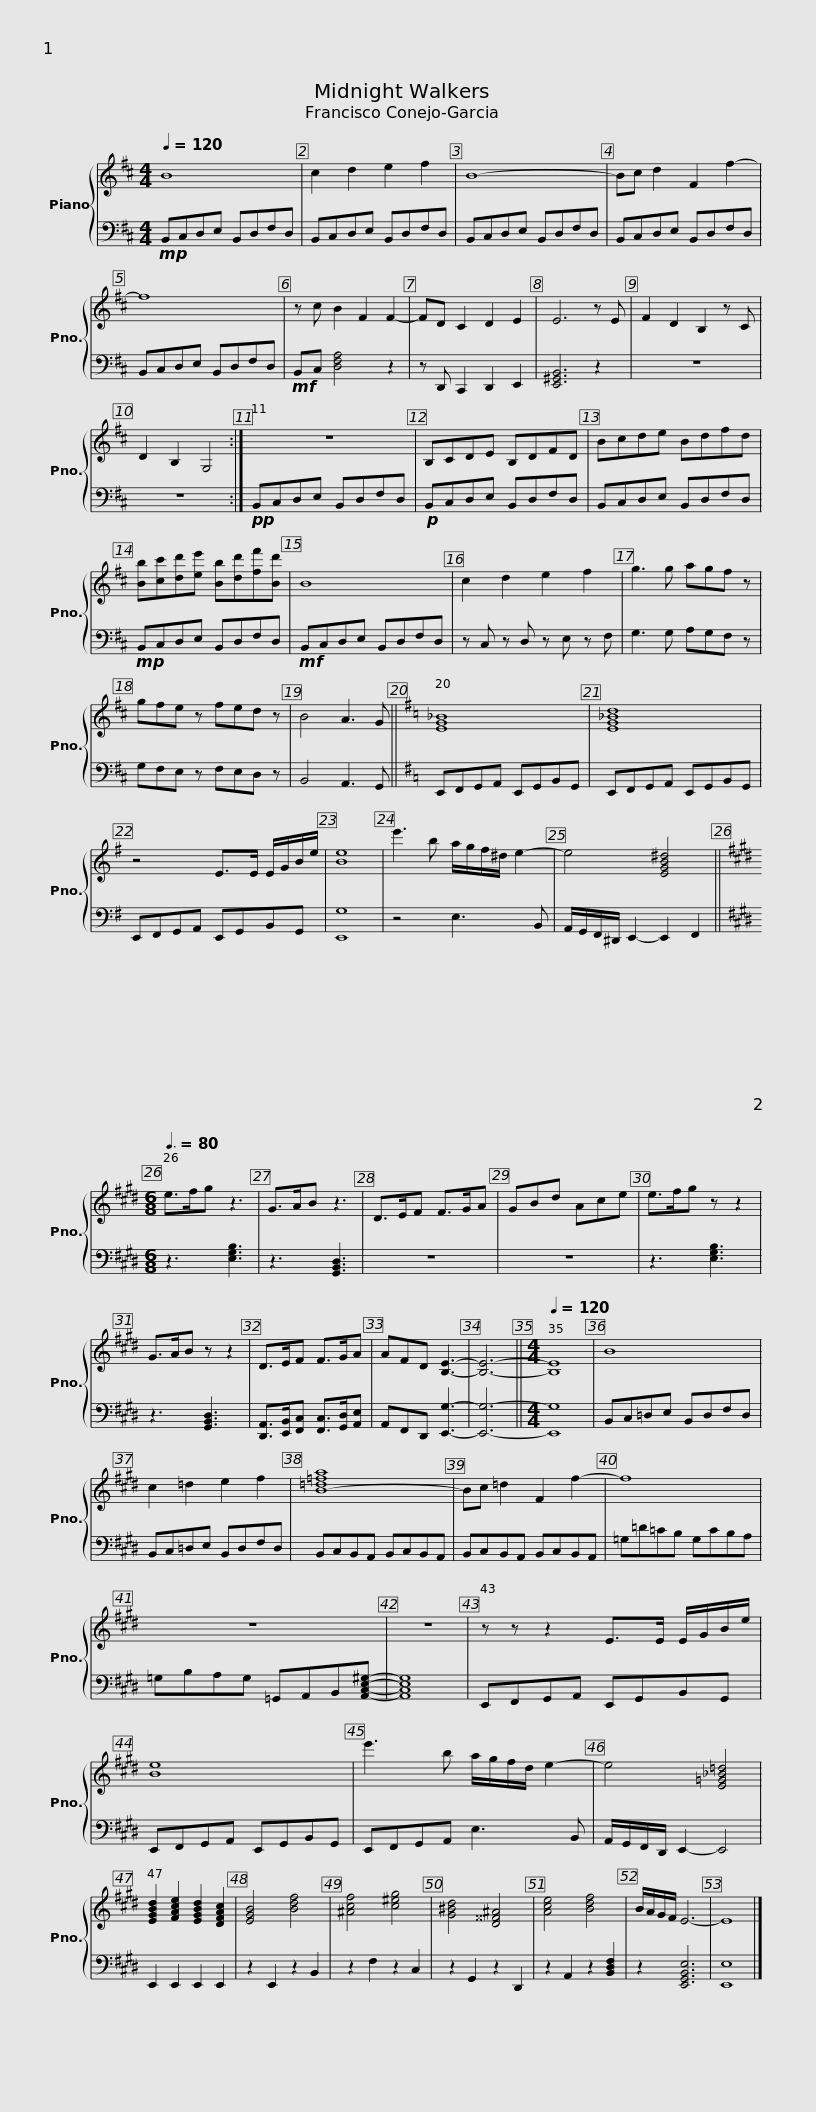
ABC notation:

X:1
%%score { 1 | 2 }
L:1/8
Q:1/4=120
M:4/4
I:linebreak $
K:D
V:1 treble
V:2 bass
V:1
 B8 | c2 d2 e2 f2 | B8- | Bc d2 F2 f2- |$ f8 | %5
 z c B2 F2 F2- | FD C2 D2 E2 | E6 z E | F2 D2 B,2 z C | D2 B,2 G,4 :|$ %10
 z8 | B,CDE B,DFD | Bcde Bdfd | [Bb][cc'][dd'][ee'] [Bb][dd'][ff'][Bd'] |$ B8 | %15
 c2 d2 e2 f2 | g3 g agf z | gfe z fed z | B4 A3 G ||$[K:G] [EG_B]8 | %20
 [EG_Bd]8 | z4 E>E E/G/B/e/ | [Be]8 |$ e'3 b a/g/f/^d/ e2- | e4 [EGB^d]4 || %25
[K:E][M:6/8][Q:3/8=80] e>fg z3 | G>AB z3 |$ D>EF F>GA | GBd Ace | e>fg z z2 | %30
 G>AB z z2 | D>EF F>GA | AFD [B,E]3- |$ [B,E]6- ||[M:4/4][Q:1/4=120] [B,E]8 | %35
 B8 | c2 =d2 e2 f2 | [B-=d=fa]8 |$ Bc =d2 F2 f2- | f8 | %40
 z8 | z8 |$ z z z2 E>E E/G/B/e/ | [Be]8 | e'3 b a/g/f/d/ e2- |$ %45
 e4 [E=G_B=d]4 | [EGBd]2 [FAce]2 [EGBd]2 [DFAc]2 | [EGB]4 [Bdf]4 | [^Acf]4 [c^eg]4 | [G^Bd]4 [D^^F^A]4 | %50
 [Ace]4 [Bdf]4 |$ B/A/G/F/ E6- | E8 |] %53
V:2
!mp! B,,C,D,E, B,,D,F,D, | B,,C,D,E, B,,D,F,D, | B,,C,D,E, B,,D,F,D, | B,,C,D,E, B,,D,F,D, |$ B,,C,D,E, B,,D,F,D, | %5
!mf! B,,C, [D,F,A,]4 z2 | z D,, C,,2 D,,2 E,,2 | [E,,^G,,B,,]6 z2 | z8 | z8 :|$ %10
!pp! B,,C,D,E, B,,D,F,D, |!p! B,,C,D,E, B,,D,F,D, | B,,C,D,E, B,,D,F,D, |!mp! B,,C,D,E, B,,D,F,D, |$!mf! B,,C,D,E, B,,D,F,D, | %15
 z C, z D, z E, z F, | G,3 G, A,G,F, z | G,F,E, z F,E,D, z | B,,4 A,,3 G,, ||$[K:G] E,,F,,G,,A,, E,,G,,B,,G,, | %20
 E,,F,,G,,A,, E,,G,,B,,G,, | E,,F,,G,,A,, E,,G,,B,,G,, | [E,,G,]8 |$ z4 E,3 B,, | A,,/G,,/F,,/^D,,/ E,,2- E,,2 F,,2 || %25
[K:E][M:6/8] z3 [E,G,B,]3 | z3 [G,,B,,D,]3 |$ z6 | z6 | z3 [E,G,B,]3 | %30
 z3 [G,,B,,D,]3 | [D,,A,,]>[E,,B,,][F,,C,] [F,,C,]>[G,,D,][A,,E,] | A,,F,,D,, [E,,G,]3- |$ [E,,G,]6- ||[M:4/4] [E,,G,]8 | %35
 B,,C,=D,E, B,,D,F,D, | B,,C,=D,E, B,,D,F,D, | B,,C,B,,A,, B,,C,B,,A,, |$ B,,C,B,,A,, B,,C,B,,A,, | =G,=D=CB, G,CB,A, | %40
 =G,B,A,G, =G,,A,,B,,[A,,C,E,^G,]- | [A,,C,E,G,]8 |$ E,,F,,G,,A,, E,,G,,B,,G,, | E,,F,,G,,A,, E,,G,,B,,G,, | E,,F,,G,,A,, E,3 B,, |$ %45
 A,,/G,,/F,,/D,,/ E,,2- E,,4 | E,,2 E,,2 E,,2 E,,2 | z2 E,,2 z2 B,,2 | z2 F,2 z2 C,2 | z2 G,,2 z2 D,,2 | %50
 z2 A,,2 z2 [B,,D,F,]2 |$ z2 [E,,G,,B,,E,]6 | [E,,E,]8 |] %53
